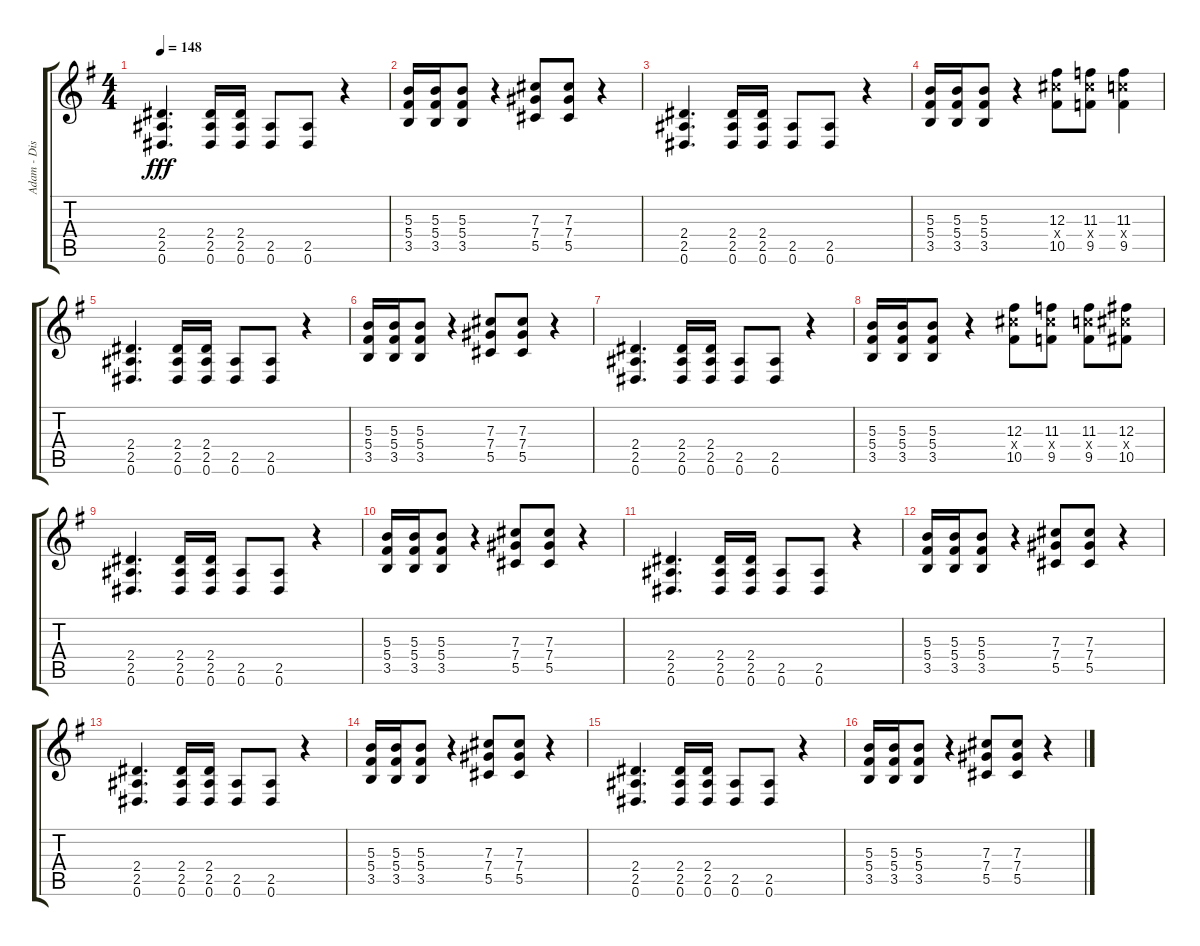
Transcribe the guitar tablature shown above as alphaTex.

\track ("Adam - Distortion Guitar" "Adam - Dis") {instrument distortionguitar}
\staff {score tabs}
\tuning (Eb4 Bb3 Gb3 Db3 Ab2 Eb2) {hide}
\ts (4 4)
\tempo 148
\clef g2
\ks g
(2.4 2.5 0.6).4{d dy fff} (2.4 2.5 0.6).16 (2.4 2.5 0.6).16 (2.5 0.6).8 (2.5 0.6).8 r.4 |
(5.3 5.4 3.5).16 (5.3 5.4 3.5).16 (5.3 5.4 3.5).8 r.4 (7.3 7.4 5.5).8 (7.3 7.4 5.5).8 r.4 |
(2.4 2.5 0.6).4{d} (2.4 2.5 0.6).16 (2.4 2.5 0.6).16 (2.5 0.6).8 (2.5 0.6).8 r.4 |
(5.3 5.4 3.5).16 (5.3 5.4 3.5).16 (5.3 5.4 3.5).8 r.4 (12.3 12.4{x} 10.5).8 (11.3 12.4{x} 9.5).8 (11.3 11.4{x} 9.5).4 |
(2.4 2.5 0.6).4{d} (2.4 2.5 0.6).16 (2.4 2.5 0.6).16 (2.5 0.6).8 (2.5 0.6).8 r.4 |
(5.3 5.4 3.5).16 (5.3 5.4 3.5).16 (5.3 5.4 3.5).8 r.4 (7.3 7.4 5.5).8 (7.3 7.4 5.5).8 r.4 |
(2.4 2.5 0.6).4{d} (2.4 2.5 0.6).16 (2.4 2.5 0.6).16 (2.5 0.6).8 (2.5 0.6).8 r.4 |
(5.3 5.4 3.5).16 (5.3 5.4 3.5).16 (5.3 5.4 3.5).8 r.4 (12.3 12.4{x} 10.5).8 (11.3 12.4{x} 9.5).8 (11.3 11.4{x} 9.5).8 (12.3 12.4{x} 10.5).8 |
(2.4 2.5 0.6).4{d} (2.4 2.5 0.6).16 (2.4 2.5 0.6).16 (2.5 0.6).8 (2.5 0.6).8 r.4 |
(5.3 5.4 3.5).16 (5.3 5.4 3.5).16 (5.3 5.4 3.5).8 r.4 (7.3 7.4 5.5).8 (7.3 7.4 5.5).8 r.4 |
(2.4 2.5 0.6).4{d} (2.4 2.5 0.6).16 (2.4 2.5 0.6).16 (2.5 0.6).8 (2.5 0.6).8 r.4 |
(5.3 5.4 3.5).16 (5.3 5.4 3.5).16 (5.3 5.4 3.5).8 r.4 (7.3 7.4 5.5).8 (7.3 7.4 5.5).8 r.4 |
(2.4 2.5 0.6).4{d} (2.4 2.5 0.6).16 (2.4 2.5 0.6).16 (2.5 0.6).8 (2.5 0.6).8 r.4 |
(5.3 5.4 3.5).16 (5.3 5.4 3.5).16 (5.3 5.4 3.5).8 r.4 (7.3 7.4 5.5).8 (7.3 7.4 5.5).8 r.4 |
(2.4 2.5 0.6).4{d} (2.4 2.5 0.6).16 (2.4 2.5 0.6).16 (2.5 0.6).8 (2.5 0.6).8 r.4 |
(5.3 5.4 3.5).16 (5.3 5.4 3.5).16 (5.3 5.4 3.5).8 r.4 (7.3 7.4 5.5).8 (7.3 7.4 5.5).8 r.4
